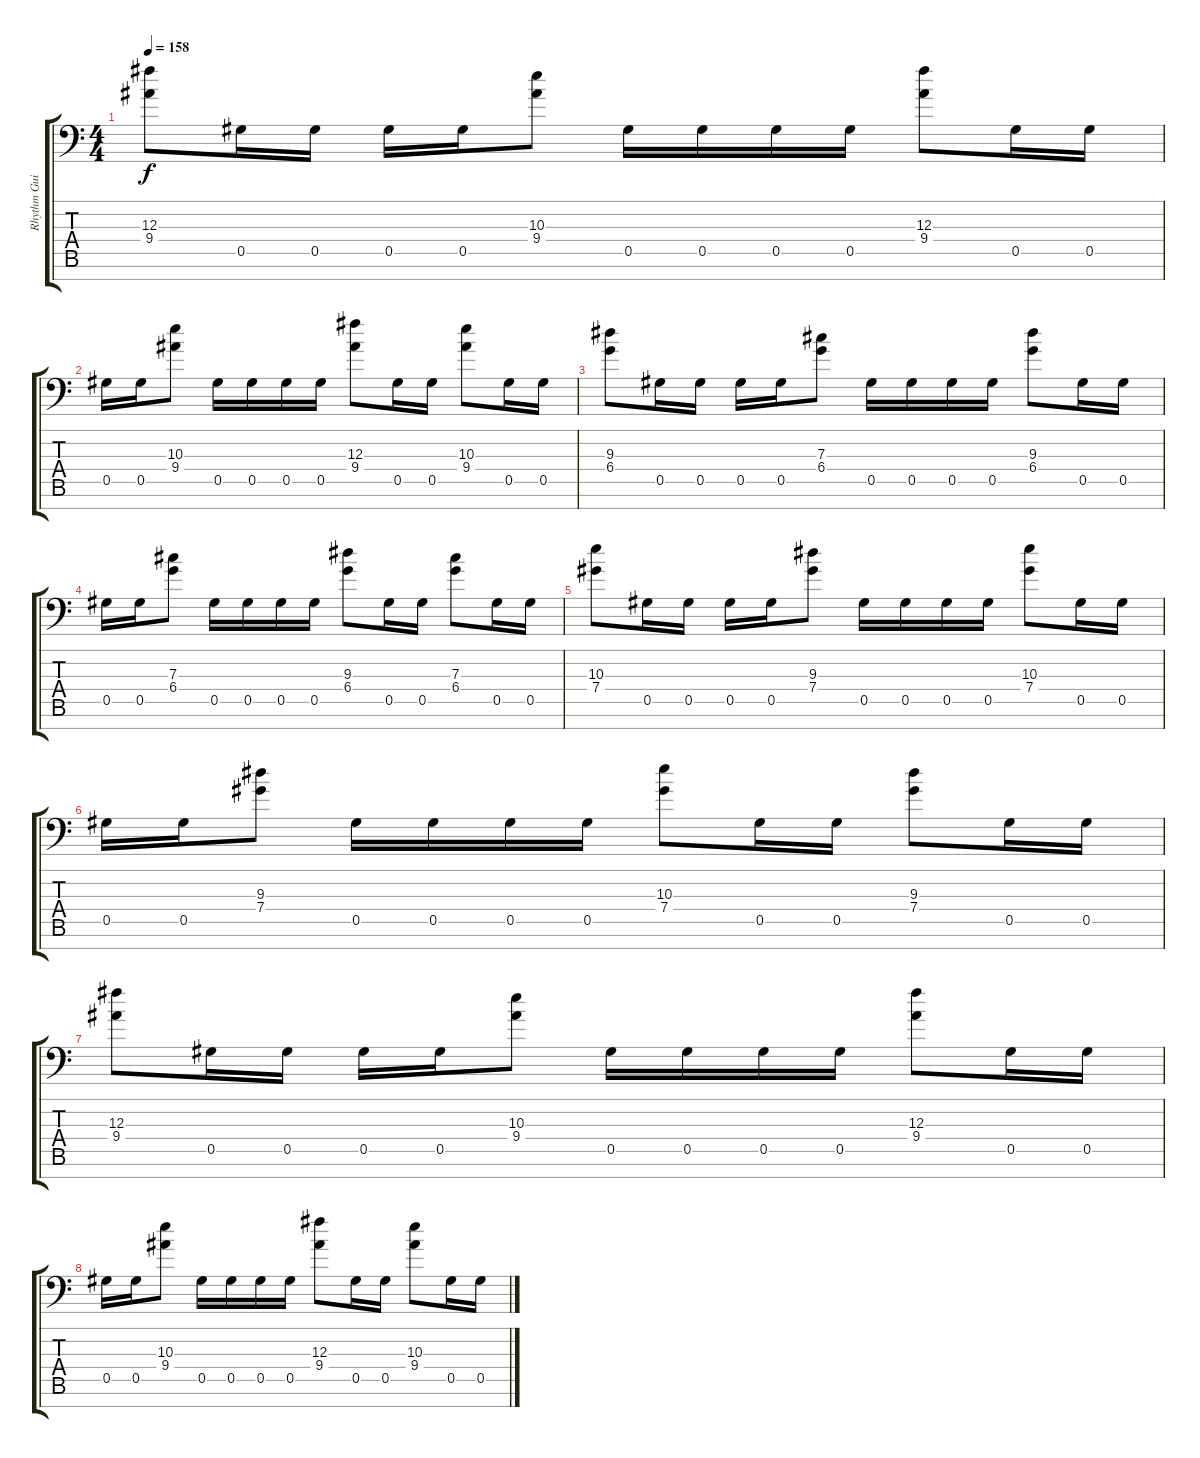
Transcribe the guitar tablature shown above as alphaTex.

\track ("Rhythm Guitar" "Rhythm Gui") {instrument distortionguitar}
\staff {score tabs}
\tuning (Eb4 Bb3 Gb3 Db3 Ab2 Eb2 Bb1) {hide}
\ts (4 4)
\tempo 158
\clef f4
\ks c
(12.3 9.4).8{dy f} 0.5.16 0.5.16 0.5.16 0.5.16 (10.3 9.4).8 0.5.16 0.5.16 0.5.16 0.5.16 (12.3 9.4).8 0.5.16 0.5.16 |
0.5.16 0.5.16 (10.3 9.4).8 0.5.16 0.5.16 0.5.16 0.5.16 (12.3 9.4).8 0.5.16 0.5.16 (10.3 9.4).8 0.5.16 0.5.16 |
(9.3 6.4).8 0.5.16 0.5.16 0.5.16 0.5.16 (7.3 6.4).8 0.5.16 0.5.16 0.5.16 0.5.16 (9.3 6.4).8 0.5.16 0.5.16 |
0.5.16 0.5.16 (7.3 6.4).8 0.5.16 0.5.16 0.5.16 0.5.16 (9.3 6.4).8 0.5.16 0.5.16 (7.3 6.4).8 0.5.16 0.5.16 |
(10.3 7.4).8 0.5.16 0.5.16 0.5.16 0.5.16 (9.3 7.4).8 0.5.16 0.5.16 0.5.16 0.5.16 (10.3 7.4).8 0.5.16 0.5.16 |
0.5.16 0.5.16 (9.3 7.4).8 0.5.16 0.5.16 0.5.16 0.5.16 (10.3 7.4).8 0.5.16 0.5.16 (9.3 7.4).8 0.5.16 0.5.16 |
(12.3 9.4).8 0.5.16 0.5.16 0.5.16 0.5.16 (10.3 9.4).8 0.5.16 0.5.16 0.5.16 0.5.16 (12.3 9.4).8 0.5.16 0.5.16 |
0.5.16 0.5.16 (10.3 9.4).8 0.5.16 0.5.16 0.5.16 0.5.16 (12.3 9.4).8 0.5.16 0.5.16 (10.3 9.4).8 0.5.16 0.5.16
